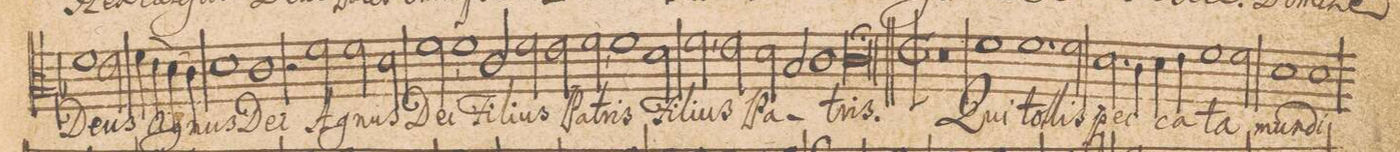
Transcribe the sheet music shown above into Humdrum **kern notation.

**kern	**text
*I"ALTVS.	*
*clefC3	*
*k[b-]	*
*met(C|)	*
*M2/1	*
1f\	De-
=43-	=43-
2e\	-us
(>4f\	a-
4e\)	.
(>4d\	-gnus
4c\)	.
=44-	=44-
1d	De-
1c	-i
=45-	=45-
2r	.
2f\	A-
2f\	-gnus
2d\	De-
=46-	=46-
2f,\	-i
1f	Fi-
2c/	-li-
=47-	=47-
2f\	-us
2e\	Pa-
2f,\	-tris
1f\	Fi-
=48-	=48-
2d\	-li-
2f,\	-us
2e\	Pa-
=49-	=49-
2d\	.
2B-/	.
1c	.
=50-	=50-
0c;>	-tris.
=51||	=51||
*M2/1	*
*met(C|)	*
0r	.
=52-	=52-
1f	Qui
1.f	tol-
=53-	=53-
2f\	-lis
2.d\	pec-
4c\	.
=54-	=54-
4d\	.
4e\	.
1f	-ca-
2f\	-ta
=55-	=55-
1d	mun-
1d	-di
=56-	=56-
*-	*-
